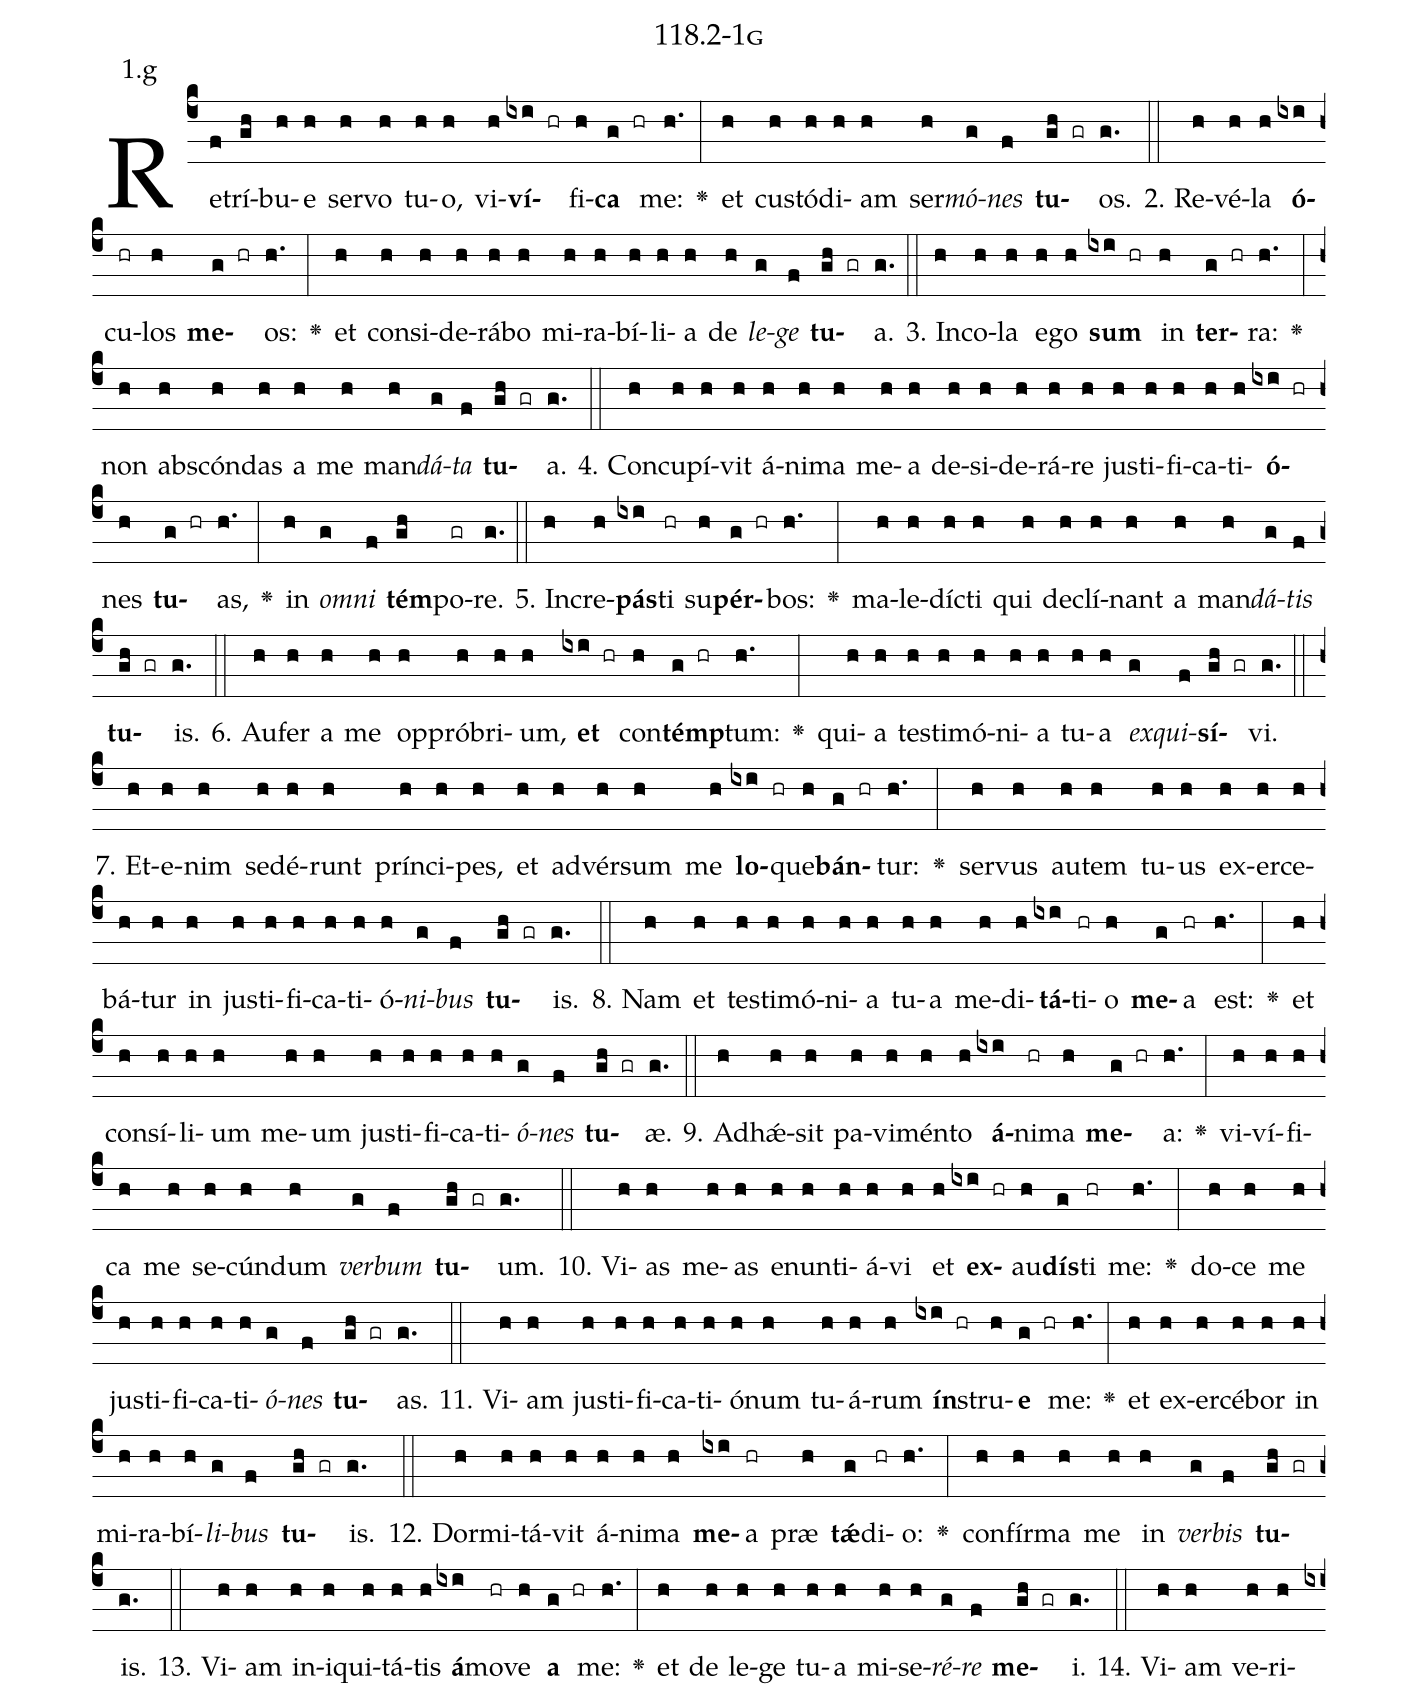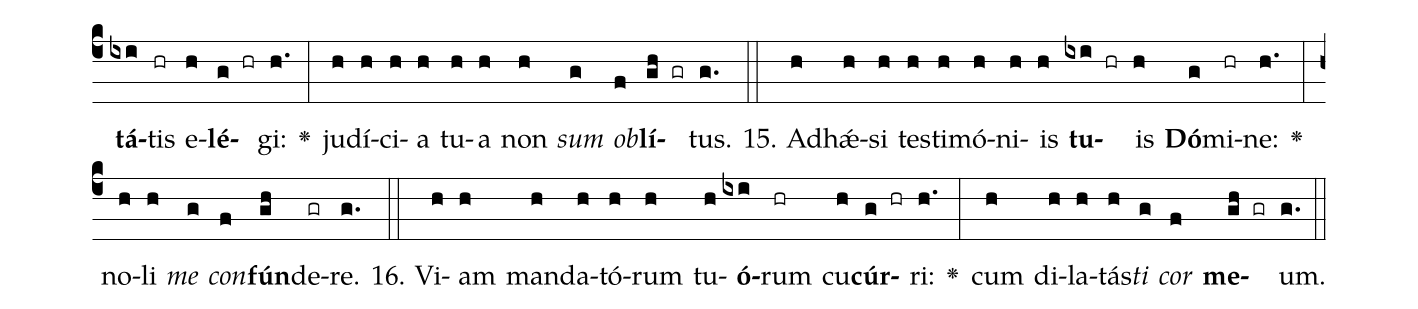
name: 118.2-1g;
annotation: 1.g;
%%
(c4)Re(f)trí(gh)bu(h)e(h) ser(h)vo(h) tu(h)o,(h) vi(h)<b>ví</b>(ixi hr)fi(h)<b>ca</b>(g hr) me:(h.) <v>\greheightstar</v>(:) et(h) cus(h)tó(h)di(h)am(h) ser(h)<i>mó</i>(g)<i>nes</i>(f) <b>tu</b>(gh gr)os.(g.) (::)
2. Re(h)vé(h)la(h) <b>ó</b>(ixi)cu(hr)los(h) <b>me</b>(g hr)os:(h.) <v>\greheightstar</v>(:) et(h) con(h)si(h)de(h)rá(h)bo(h) mi(h)ra(h)bí(h)li(h)a(h) de(h) <i>le</i>(g)<i>ge</i>(f) <b>tu</b>(gh gr)a.(g.) (::)
3. In(h)co(h)la(h) e(h)go(h) <b>sum</b>(ixi hr) in(h) <b>ter</b>(g hr)ra:(h.) <v>\greheightstar</v>(:) non(h) abs(h)cón(h)das(h) a(h) me(h) man(h)<i>dá</i>(g)<i>ta</i>(f) <b>tu</b>(gh gr)a.(g.) (::)
4. Con(h)cu(h)pí(h)vit(h) á(h)ni(h)ma(h) me(h)a(h) de(h)si(h)de(h)rá(h)re(h) jus(h)ti(h)fi(h)ca(h)ti(h)<b>ó</b>(ixi hr)nes(h) <b>tu</b>(g hr)as,(h.) <v>\greheightstar</v>(:) in(h) <i>om</i>(g)<i>ni</i>(f) <b>tém</b>(gh)po(gr)re.(g.) (::)
5. In(h)cre(h)<b>pás</b>(ixi)ti(hr) su(h)<b>pér</b>(g hr)bos:(h.) <v>\greheightstar</v>(:) ma(h)le(h)díc(h)ti(h) qui(h) de(h)clí(h)nant(h) a(h) man(h)<i>dá</i>(g)<i>tis</i>(f) <b>tu</b>(gh gr)is.(g.) (::)
6. Au(h)fer(h) a(h) me(h) op(h)pró(h)bri(h)um,(h) <b>et</b>(ixi hr) con(h)<b>témp</b>(g hr)tum:(h.) <v>\greheightstar</v>(:) qui(h)a(h) tes(h)ti(h)mó(h)ni(h)a(h) tu(h)a(h) <i>ex</i>(g)<i>qui</i>(f)<b>sí</b>(gh gr)vi.(g.) (::)
7. Et(h)e(h)nim(h) se(h)dé(h)runt(h) prín(h)ci(h)pes,(h) et(h) ad(h)vér(h)sum(h) me(h) <b>lo</b>(ixi hr)que(h)<b>bán</b>(g hr)tur:(h.) <v>\greheightstar</v>(:) ser(h)vus(h) au(h)tem(h) tu(h)us(h) ex(h)er(h)ce(h)bá(h)tur(h) in(h) jus(h)ti(h)fi(h)ca(h)ti(h)ó(h)<i>ni</i>(g)<i>bus</i>(f) <b>tu</b>(gh gr)is.(g.) (::)
8. Nam(h) et(h) tes(h)ti(h)mó(h)ni(h)a(h) tu(h)a(h) me(h)di(h)<b>tá</b>(ixi)ti(hr)o(h) <b>me</b>(g)a(hr) est:(h.) <v>\greheightstar</v>(:) et(h) con(h)sí(h)li(h)um(h) me(h)um(h) jus(h)ti(h)fi(h)ca(h)ti(h)<i>ó</i>(g)<i>nes</i>(f) <b>tu</b>(gh gr)æ.(g.) (::)
9. Ad(h)hǽ(h)sit(h) pa(h)vi(h)mén(h)to(h) <b>á</b>(ixi)ni(hr)ma(h) <b>me</b>(g hr)a:(h.) <v>\greheightstar</v>(:) vi(h)ví(h)fi(h)ca(h) me(h) se(h)cún(h)dum(h) <i>ver</i>(g)<i>bum</i>(f) <b>tu</b>(gh gr)um.(g.) (::)
10. Vi(h)as(h) me(h)as(h) e(h)nun(h)ti(h)á(h)vi(h) et(h) <b>ex</b>(ixi hr)au(h)<b>dís</b>(g)ti(hr) me:(h.) <v>\greheightstar</v>(:) do(h)ce(h) me(h) jus(h)ti(h)fi(h)ca(h)ti(h)<i>ó</i>(g)<i>nes</i>(f) <b>tu</b>(gh gr)as.(g.) (::)
11. Vi(h)am(h) jus(h)ti(h)fi(h)ca(h)ti(h)ó(h)num(h) tu(h)á(h)rum(h) <b>ín</b>(ixi hr)stru(h)<b>e</b>(g hr) me:(h.) <v>\greheightstar</v>(:) et(h) ex(h)er(h)cé(h)bor(h) in(h) mi(h)ra(h)bí(h)<i>li</i>(g)<i>bus</i>(f) <b>tu</b>(gh gr)is.(g.) (::)
12. Dor(h)mi(h)tá(h)vit(h) á(h)ni(h)ma(h) <b>me</b>(ixi)a(hr) præ(h) <b>tǽ</b>(g)di(hr)o:(h.) <v>\greheightstar</v>(:) con(h)fír(h)ma(h) me(h) in(h) <i>ver</i>(g)<i>bis</i>(f) <b>tu</b>(gh gr)is.(g.) (::)
13. Vi(h)am(h) in(h)i(h)qui(h)tá(h)tis(h) <b>á</b>(ixi)mo(hr)ve(h) <b>a</b>(g hr) me:(h.) <v>\greheightstar</v>(:) et(h) de(h) le(h)ge(h) tu(h)a(h) mi(h)se(h)<i>ré</i>(g)<i>re</i>(f) <b>me</b>(gh gr)i.(g.) (::)
14. Vi(h)am(h) ve(h)ri(h)<b>tá</b>(ixi)tis(hr) e(h)<b>lé</b>(g hr)gi:(h.) <v>\greheightstar</v>(:) ju(h)dí(h)ci(h)a(h) tu(h)a(h) non(h) <i>sum</i>(g) <i>ob</i>(f)<b>lí</b>(gh gr)tus.(g.) (::)
15. Ad(h)hǽ(h)si(h) tes(h)ti(h)mó(h)ni(h)is(h) <b>tu</b>(ixi hr)is(h) <b>Dó</b>(g)mi(hr)ne:(h.) <v>\greheightstar</v>(:) no(h)li(h) <i>me</i>(g) <i>con</i>(f)<b>fún</b>(gh)de(gr)re.(g.) (::)
16. Vi(h)am(h) man(h)da(h)tó(h)rum(h) tu(h)<b>ó</b>(ixi)rum(hr) cu(h)<b>cúr</b>(g hr)ri:(h.) <v>\greheightstar</v>(:) cum(h) di(h)la(h)tás(h)<i>ti</i>(g) <i>cor</i>(f) <b>me</b>(gh gr)um.(g.) (::)
